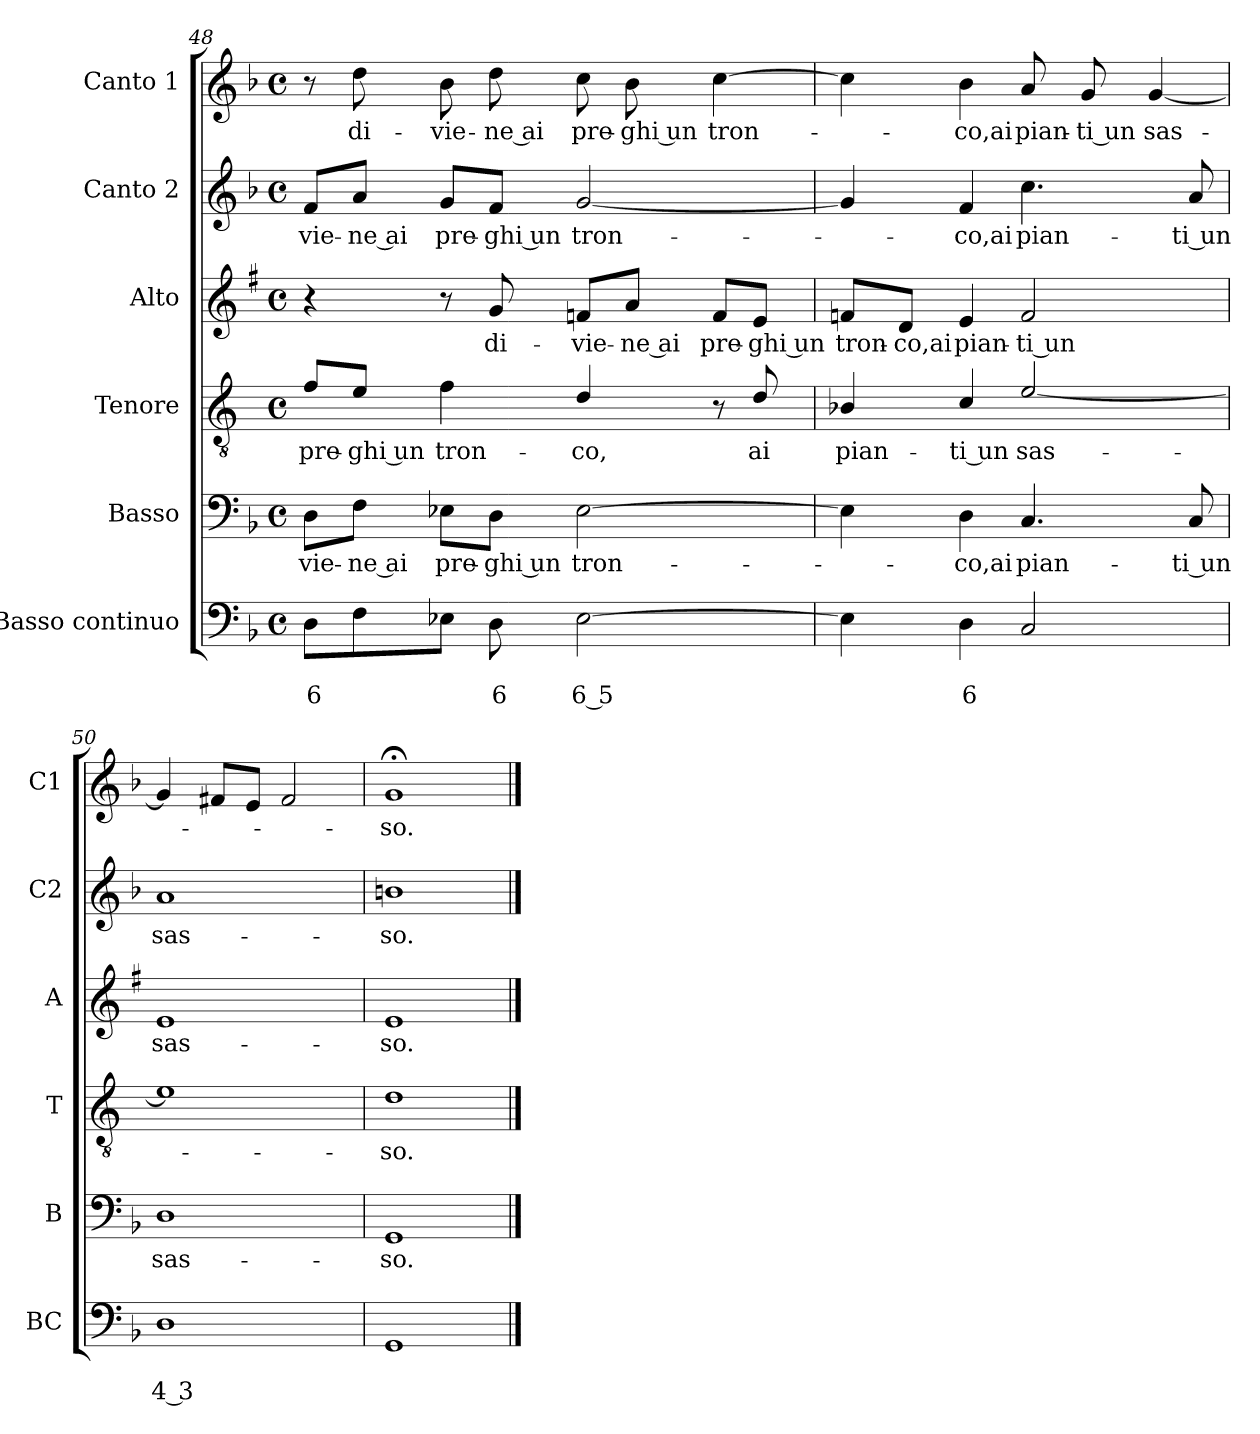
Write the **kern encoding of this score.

**kern	**text	**text	**kern	**text	**kern	**text	**kern	**text	**kern	**text	**kern	**text
*part6	*part6	*part6	*part5	*part5	*part4	*part4	*part3	*part3	*part2	*part2	*part1	*part1
*staff6	*staff6	*staff6	*staff5	*staff5	*staff4	*staff4	*staff3	*staff3	*staff2	*staff2	*staff1	*staff1
*I"Basso continuo	*	*	*I"Basso	*	*I"Tenore	*	*I"Alto	*	*I"Canto 2	*	*I"Canto 1	*
*I'BC	*	*	*I'B	*	*I'T	*	*I'A	*	*I'C2	*	*I'C1	*
*clefF4	*	*	*clefF4	*	*clefGv2	*	*clefG2	*	*clefG2	*	*clefG2	*
*	*	*	*	*	*ITrd4c7	*	*ITrd1c2	*	*	*	*	*
*k[b-]	*	*	*k[b-]	*	*k[b-]	*	*k[b-]	*	*k[b-]	*	*k[b-]	*
*F:	*	*	*F:	*	*F:	*	*F:	*	*F:	*	*F:	*
*M4/4	*	*	*M4/4	*	*M4/4	*	*M4/4	*	*M4/4	*	*M4/4	*
*met(c)	*	*	*met(c)	*	*met(c)	*	*met(c)	*	*met(c)	*	*met(c)	*
=48	=48	=48	=48	=48	=48	=48	=48	=48	=48	=48	=48	=48
!	!	!LO:LY:b	!	!LO:LY:b	!	!LO:LY:b	!	!	!	!LO:LY:b	!	!
8D\L	.	6	8D\L	-vie-	8B-/L	pre-	4r	.	8f/L	-vie-	8r	.
!	!	!	!	!LO:LY:b	!	!LO:LY:b	!	!	!	!LO:LY:b	!	!LO:LY:b
8F\	.	.	8F\J	-ne ai	8A/J	-ghi un	.	.	8a/J	-ne ai	8dd\	di-
!	!	!	!	!LO:LY:b	!	!LO:LY:b	!	!	!	!LO:LY:b	!	!LO:LY:b
8E-X\J	.	.	8E-X\L	pre-	4B-\	tron-	8r	.	8g/L	pre-	8b-\	-vie-
!	!	!LO:LY:b	!	!LO:LY:b	!	!	!	!LO:LY:b	!	!LO:LY:b	!	!LO:LY:b
8D\	.	6	8D\J	-ghi un	.	.	8f/	di-	8f/J	-ghi un	8dd\	-ne ai
!	!	!LO:LY:b	!	!LO:LY:b	!	!LO:LY:b	!	!LO:LY:b	!	!LO:LY:b	!	!LO:LY:b
[2E-\	.	6 5	[2E-\	tron-	4G/	-co,	8e-X/L	-vie-	[2g/	tron-	8cc\	pre-
!	!	!	!	!	!	!	!	!LO:LY:b	!	!	!	!LO:LY:b
.	.	.	.	.	.	.	8g/J	-ne ai	.	.	8b-\	-ghi un
!	!	!	!	!	!	!	!	!LO:LY:b	!	!	!	!LO:LY:b
.	.	.	.	.	8r	.	8e-/L	pre-	.	.	[4cc\	tron-
!	!	!	!	!	!	!LO:LY:b	!	!LO:LY:b	!	!	!	!
.	.	.	.	.	8G/	ai	8d/J	-ghi un	.	.	.	.
=49	=49	=49	=49	=49	=49	=49	=49	=49	=49	=49	=49	=49
!	!	!	!	!	!	!LO:LY:b	!	!LO:LY:b	!	!	!	!
4E-\]	.	.	4E-\]	.	4E-X/	pian-	8e-X/L	tron-	4g/]	.	4cc\]	.
!	!	!	!	!	!	!	!	!LO:LY:b	!	!	!	!
.	.	.	.	.	.	.	8c/J	-co,ai	.	.	.	.
!	!	!LO:LY:b	!	!LO:LY:b	!	!LO:LY:b	!	!LO:LY:b	!	!LO:LY:b	!	!LO:LY:b
4D\	.	6	4D\	-co,ai	4F/	-ti un	4d/	pian-	4f/	-co,ai	4b-\	-co,ai
!	!	!	!	!LO:LY:b	!	!LO:LY:b	!	!LO:LY:b	!	!LO:LY:b	!	!LO:LY:b
2C/	.	.	4.C/	pian-	[2A/	sas-	2e-/	-ti un	4.cc\	pian-	8a/	pian-
!	!	!	!	!	!	!	!	!	!	!	!	!LO:LY:b
.	.	.	.	.	.	.	.	.	.	.	8g/	-ti un
!	!	!	!	!	!	!	!	!	!	!	!	!LO:LY:b
.	.	.	.	.	.	.	.	.	.	.	[4g/	sas-
!	!	!	!	!LO:LY:b	!	!	!	!	!	!LO:LY:b	!	!
.	.	.	8C/	-ti un	.	.	.	.	8a/	-ti un	.	.
=50	=50	=50	=50	=50	=50	=50	=50	=50	=50	=50	=50	=50
!	!	!LO:LY:b	!	!LO:LY:b	!	!	!	!LO:LY:b	!	!LO:LY:b	!	!
1D	.	4 3	1D	sas-	1A]	.	1d	sas-	1a	sas-	4g/]	.
.	.	.	.	.	.	.	.	.	.	.	8f#X/L	.
.	.	.	.	.	.	.	.	.	.	.	8e/J	.
.	.	.	.	.	.	.	.	.	.	.	2f#/	.
=51	=51	=51	=51	=51	=51	=51	=51	=51	=51	=51	=51	=51
!	!	!	!	!LO:LY:b	!	!LO:LY:b	!	!LO:LY:b	!	!LO:LY:b	!	!LO:LY:b
1GG	.	.	1GG	-so.	1G	-so.	1d	-so.	1bn	-so.	1g;<	-so.
==	==	==	==	==	==	==	==	==	==	==	==	==
*-	*-	*-	*-	*-	*-	*-	*-	*-	*-	*-	*-	*-
